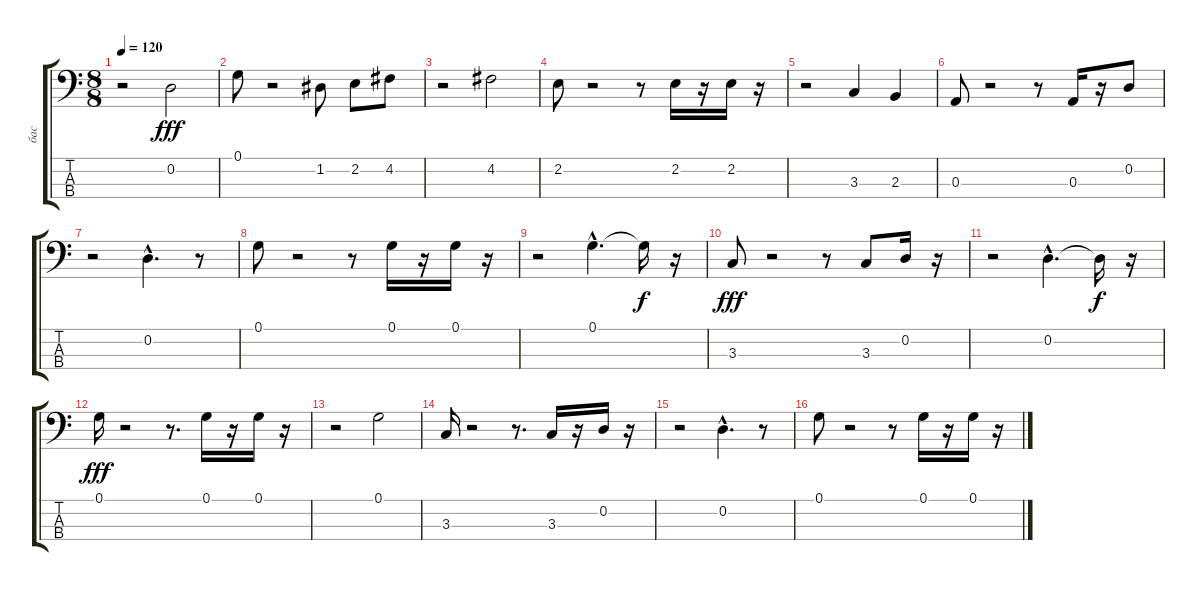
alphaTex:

\track ("бас" "бас") {instrument acousticbass}
\staff {score tabs}
\tuning (G2 D2 A1 E1) {hide}
\ts (8 8)
\tempo 120
\clef f4
\ks c
r.2{dy fff} 0.2.2 |
0.1.8 r.2 1.2.8 2.2.8 4.2.8 |
r.2 4.2.2 |
2.2.8 r.2 r.8 2.2.16 r.16 2.2.16 r.16 |
r.2 3.3.4 2.3.4 |
0.3.8 r.2 r.8 0.3.16 r.16 0.2.8 |
r.2 0.2{hac}.4{d} r.8 |
0.1.8 r.2 r.8 0.1.16 r.16 0.1.16 r.16 |
r.2 0.1{hac}.4{d} 0.1{t}.16{dy f} r.16 |
3.3.8{dy fff} r.2 r.8 3.3.8 0.2.16 r.16 |
r.2 0.2{hac}.4{d} 0.2{t}.16{dy f} r.16 |
0.1.16{dy fff} r.2 r.8{d} 0.1.16 r.16 0.1.16 r.16 |
r.2 0.1.2 |
3.3.16 r.2 r.8{d} 3.3.16 r.16 0.2.16 r.16 |
r.2 0.2{hac}.4{d} r.8 |
0.1.8 r.2 r.8 0.1.16 r.16 0.1.16 r.16
